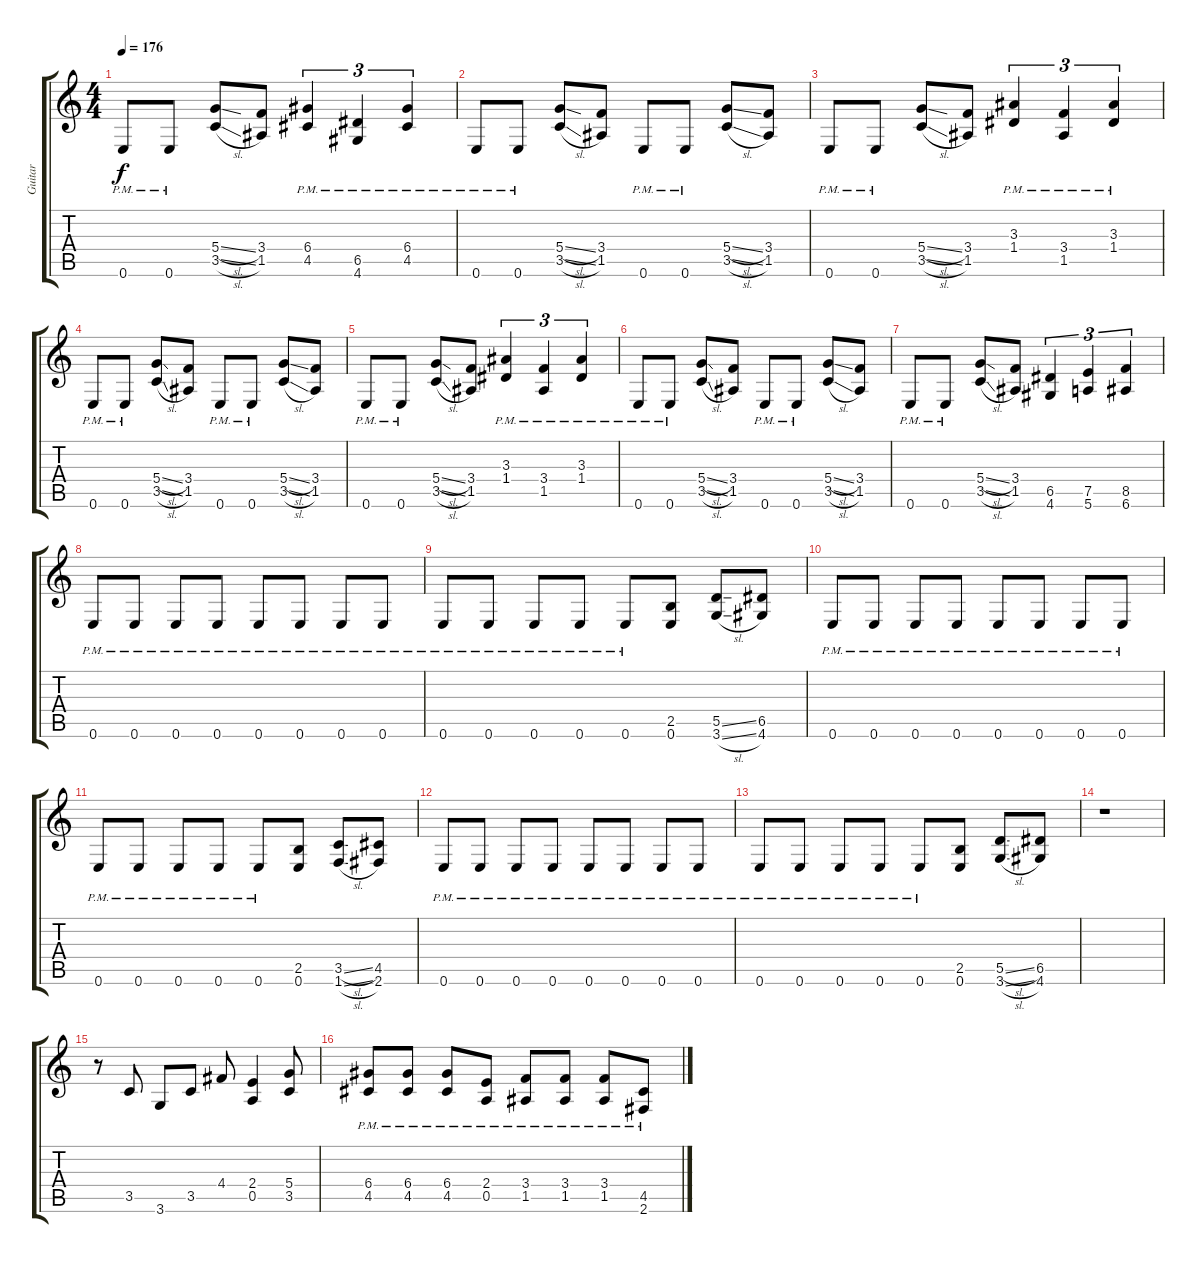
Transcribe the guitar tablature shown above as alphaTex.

\track ("Guitar" "Guitar") {instrument distortionguitar}
\staff {score tabs}
\tuning (E4 B3 G3 D3 A2 E2) {hide}
\ts (4 4)
\tempo 176
\clef g2
\ks c
0.6{pm}.8{dy f} 0.6{pm}.8 (5.4{sl} 3.5{sl}).8 (3.4 1.5).8 (6.4{pm} 4.5{pm}).4{tu (3 2)} (6.5{pm} 4.6{pm}).4{tu (3 2)} (6.4{pm} 4.5{pm}).4{tu (3 2)} |
0.6{pm}.8 0.6{pm}.8 (5.4{sl} 3.5{sl}).8 (3.4 1.5).8 0.6{pm}.8 0.6{pm}.8 (5.4{sl} 3.5{sl}).8 (3.4 1.5).8 |
0.6{pm}.8 0.6{pm}.8 (5.4{sl} 3.5{sl}).8 (3.4 1.5).8 (3.3 1.4{pm}).4{tu (3 2)} (3.4 1.5{pm}).4{tu (3 2)} (3.3 1.4{pm}).4{tu (3 2)} |
0.6{pm}.8 0.6{pm}.8 (5.4{sl} 3.5{sl}).8 (3.4 1.5).8 0.6{pm}.8 0.6{pm}.8 (5.4{sl} 3.5{sl}).8 (3.4 1.5).8 |
0.6{pm}.8 0.6{pm}.8 (5.4{sl} 3.5{sl}).8 (3.4 1.5).8 (3.3 1.4{pm}).4{tu (3 2)} (3.4 1.5{pm}).4{tu (3 2)} (3.3 1.4{pm}).4{tu (3 2)} |
0.6{pm}.8 0.6{pm}.8 (5.4{sl} 3.5{sl}).8 (3.4 1.5).8 0.6{pm}.8 0.6{pm}.8 (5.4{sl} 3.5{sl}).8 (3.4 1.5).8 |
0.6{pm}.8 0.6{pm}.8 (5.4{sl} 3.5{sl}).8 (3.4 1.5).8 (6.5 4.6).4{tu (3 2)} (7.5 5.6).4{tu (3 2)} (8.5 6.6).4{tu (3 2)} |
0.6{pm}.8 0.6{pm}.8 0.6{pm}.8 0.6{pm}.8 0.6{pm}.8 0.6{pm}.8 0.6{pm}.8 0.6{pm}.8 |
0.6{pm}.8 0.6{pm}.8 0.6{pm}.8 0.6{pm}.8 0.6{pm}.8 (2.5 0.6).8 (5.5{ss} 3.6{sl}).8 (6.5 4.6).8 |
0.6{pm}.8 0.6{pm}.8 0.6{pm}.8 0.6{pm}.8 0.6{pm}.8 0.6{pm}.8 0.6{pm}.8 0.6{pm}.8 |
0.6{pm}.8 0.6{pm}.8 0.6{pm}.8 0.6{pm}.8 0.6{pm}.8 (2.5 0.6).8 (3.5{sl} 1.6{sl}).8 (4.5 2.6).8 |
0.6{pm}.8 0.6{pm}.8 0.6{pm}.8 0.6{pm}.8 0.6{pm}.8 0.6{pm}.8 0.6{pm}.8 0.6{pm}.8 |
0.6{pm}.8 0.6{pm}.8 0.6{pm}.8 0.6{pm}.8 0.6{pm}.8 (2.5 0.6).8 (5.5{sl} 3.6{sl}).8 (6.5 4.6).8 |
r.1 |
r.8 3.5.8 3.6.8 3.5.8 4.4.8 (2.4 0.5).4 (5.4 3.5).8 |
(6.4{pm} 4.5{pm}).8 (6.4{pm} 4.5{pm}).8 (6.4{pm} 4.5{pm}).8 (2.4 0.5{pm}).8 (3.4 1.5{pm}).8 (3.4 1.5{pm}).8 (3.4 1.5{pm}).8 (4.5{pm} 2.6{pm}).8
